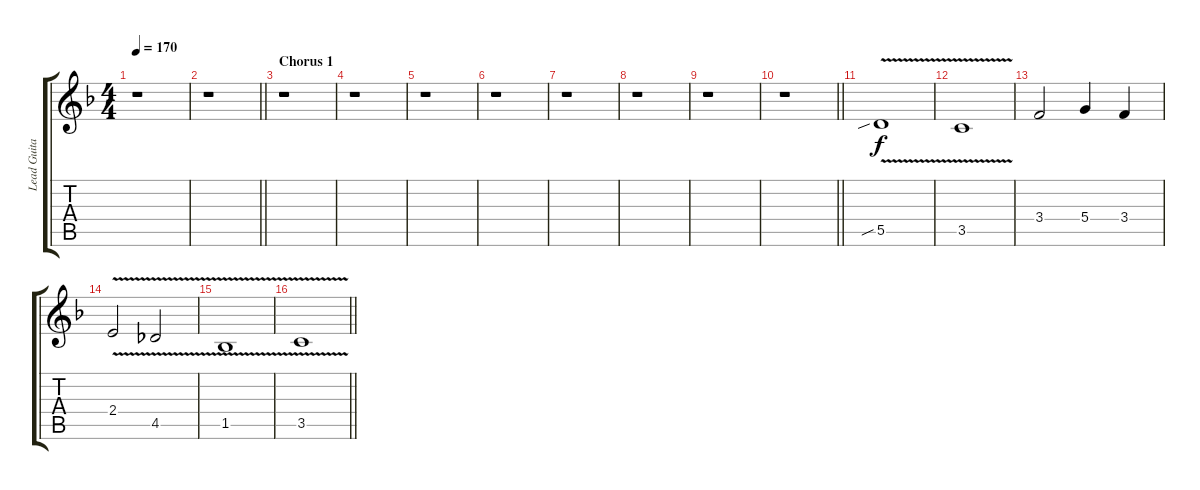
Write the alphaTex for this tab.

\track ("Lead Guitar 1: Juha-Pekka Alanen" "Lead Guita") {instrument overdrivenguitar}
\staff {score tabs}
\tuning (E4 B3 G3 D3 A2 E2) {hide}
\ts (4 4)
\tempo 170
\clef g2
\ks dminor
r.1{dy f} |
\barLineRight lightlight
r.1 |
\section ("" "Chorus 1")
r.1 |
r.1 |
r.1 |
r.1 |
r.1 |
r.1 |
r.1 |
\barLineRight lightlight
r.1 |
5.5{v sib}.1 |
3.5{v}.1 |
3.4.2 5.4.4 3.4.4 |
2.4{v}.2 4.5{v}.2 |
1.5{v}.1 |
\barLineRight lightlight
3.5{v}.1
